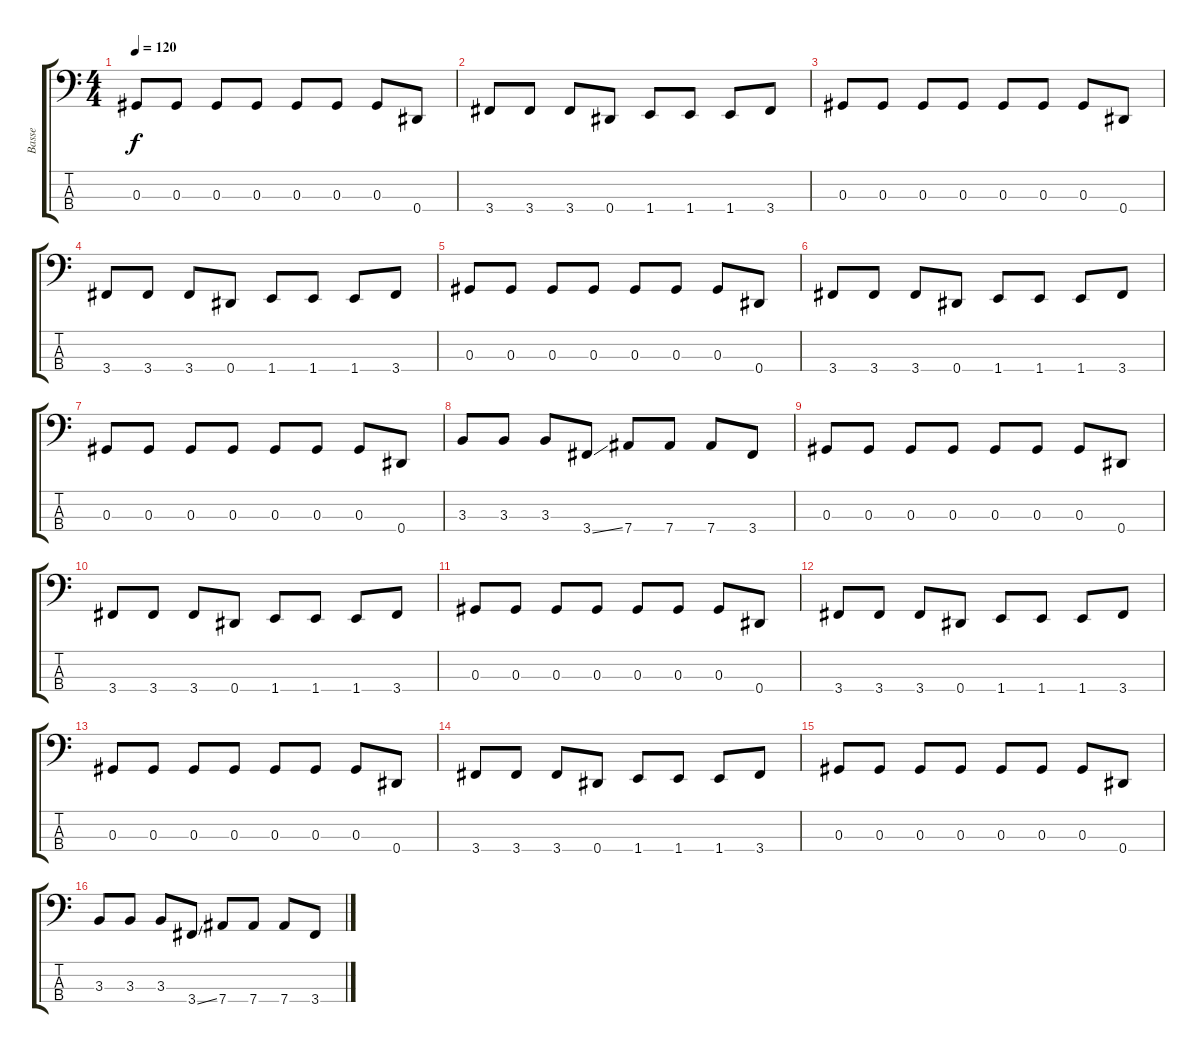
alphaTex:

\track ("Basse" "Basse") {instrument electricbassfinger}
\staff {score tabs}
\tuning (Gb2 Db2 Ab1 Eb1) {hide}
\ts (4 4)
\tempo 120
\clef f4
\ks c
0.3.8{dy f} 0.3.8 0.3.8 0.3.8 0.3.8 0.3.8 0.3.8 0.4.8 |
3.4.8 3.4.8 3.4.8 0.4.8 1.4.8 1.4.8 1.4.8 3.4.8 |
0.3.8 0.3.8 0.3.8 0.3.8 0.3.8 0.3.8 0.3.8 0.4.8 |
3.4.8 3.4.8 3.4.8 0.4.8 1.4.8 1.4.8 1.4.8 3.4.8 |
0.3.8 0.3.8 0.3.8 0.3.8 0.3.8 0.3.8 0.3.8 0.4.8 |
3.4.8 3.4.8 3.4.8 0.4.8 1.4.8 1.4.8 1.4.8 3.4.8 |
0.3.8 0.3.8 0.3.8 0.3.8 0.3.8 0.3.8 0.3.8 0.4.8 |
3.3.8 3.3.8 3.3.8 3.4{ss}.8 7.4.8 7.4.8 7.4.8 3.4.8 |
0.3.8 0.3.8 0.3.8 0.3.8 0.3.8 0.3.8 0.3.8 0.4.8 |
3.4.8 3.4.8 3.4.8 0.4.8 1.4.8 1.4.8 1.4.8 3.4.8 |
0.3.8 0.3.8 0.3.8 0.3.8 0.3.8 0.3.8 0.3.8 0.4.8 |
3.4.8{volume 0} 3.4.8 3.4.8 0.4.8 1.4.8 1.4.8 1.4.8 3.4.8 |
0.3.8 0.3.8 0.3.8 0.3.8 0.3.8 0.3.8 0.3.8 0.4.8 |
3.4.8 3.4.8 3.4.8 0.4.8 1.4.8 1.4.8 1.4.8 3.4.8 |
0.3.8 0.3.8 0.3.8 0.3.8 0.3.8 0.3.8 0.3.8 0.4.8 |
3.3.8 3.3.8 3.3.8 3.4{ss}.8 7.4.8 7.4.8 7.4.8 3.4.8
